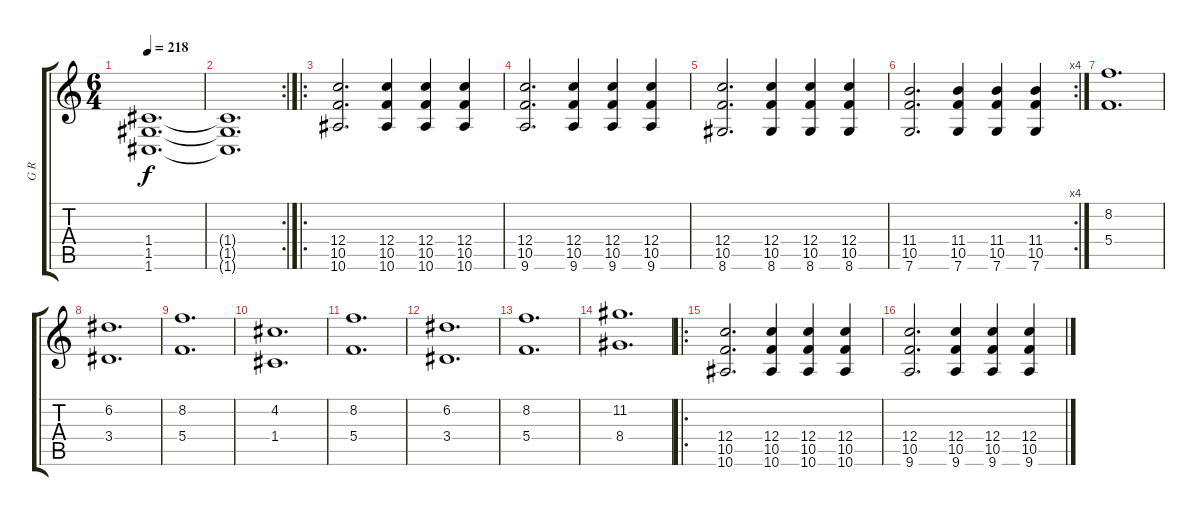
\track ("G R" "G R") {instrument distortionguitar}
\staff {score tabs}
\tuning (D4 A3 F3 C3 G2 C2) {hide}
\ts (6 4)
\tempo 218
\clef g2
\ks c
(1.4{t} 1.5{t} 1.6{t}).1{d dy f} |
\rc 2
(1.4{t} 1.5{t} 1.6{t}).1{d} |
\ro
(12.4 10.5 10.6).2{d} (12.4 10.5 10.6).4 (12.4 10.5 10.6).4 (12.4 10.5 10.6).4 |
(12.4 10.5 9.6).2{d} (12.4 10.5 9.6).4 (12.4 10.5 9.6).4 (12.4 10.5 9.6).4 |
(12.4 10.5 8.6).2{d} (12.4 10.5 8.6).4 (12.4 10.5 8.6).4 (12.4 10.5 8.6).4 |
\rc 4
(11.4 10.5 7.6).2{d} (11.4 10.5 7.6).4 (11.4 10.5 7.6).4 (11.4 10.5 7.6).4 |
(8.2 5.4).1{d} |
(6.2 3.4).1{d} |
(8.2 5.4).1{d} |
(4.2 1.4).1{d} |
(8.2 5.4).1{d} |
(6.2 3.4).1{d} |
(8.2 5.4).1{d} |
(11.2 8.4).1{d} |
\ro
(12.4 10.5 10.6).2{d} (12.4 10.5 10.6).4 (12.4 10.5 10.6).4 (12.4 10.5 10.6).4 |
(12.4 10.5 9.6).2{d} (12.4 10.5 9.6).4 (12.4 10.5 9.6).4 (12.4 10.5 9.6).4
